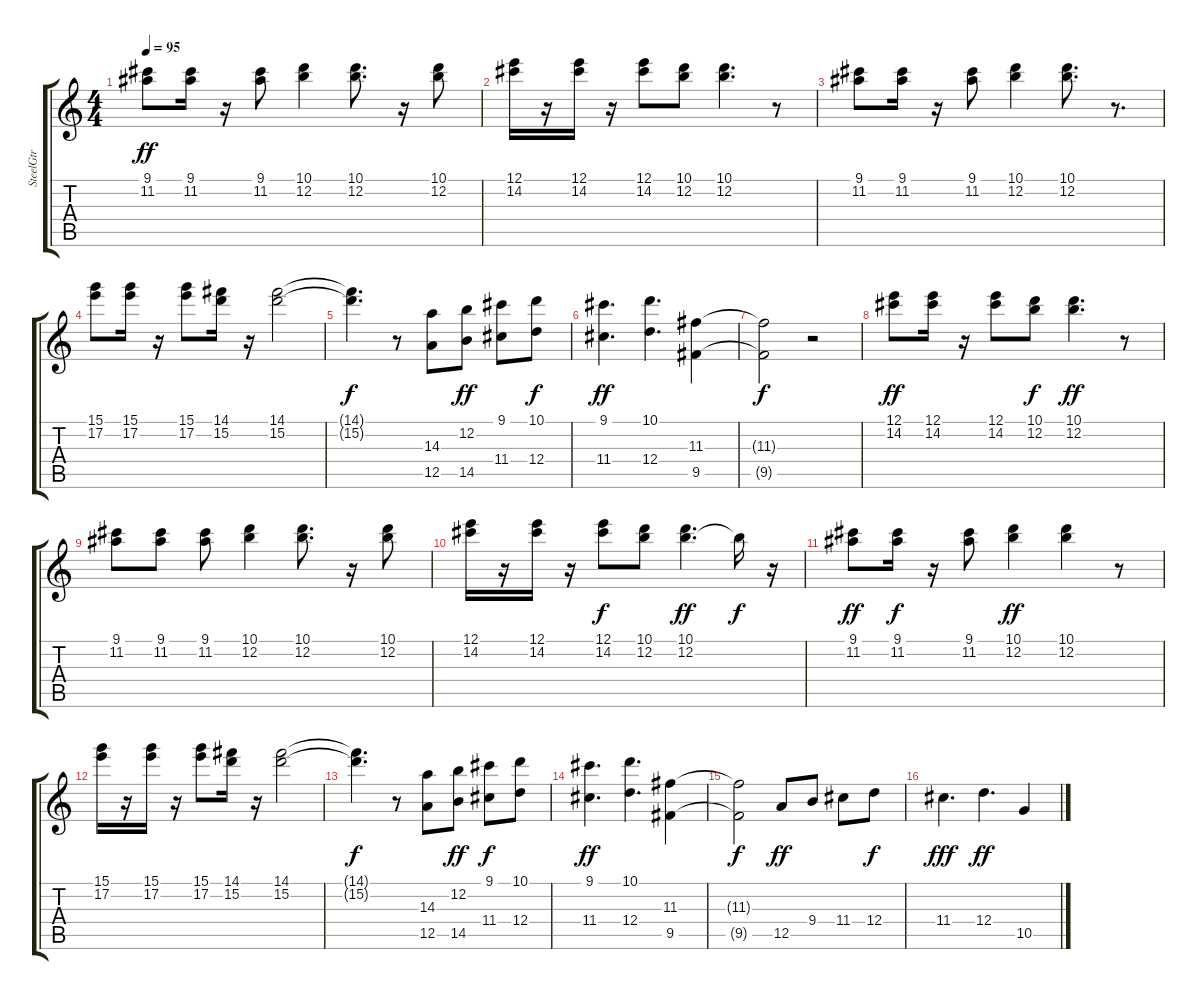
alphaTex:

\track ("SteelGtr" "SteelGtr") {instrument acousticguitarsteel}
\staff {score tabs}
\tuning (E4 B3 G3 D3 A2 E2) {hide}
\ts (4 4)
\tempo 95
\clef g2
\ks c
(9.1 11.2).8{dy ff} (9.1 11.2).16 r.16 (9.1 11.2).8 (10.1 12.2).4 (10.1 12.2).8{d} r.16 (10.1 12.2).8 |
(12.1 14.2).16 r.16 (12.1 14.2).16 r.16 (12.1 14.2).8 (10.1 12.2).8 (10.1 12.2).4{d} r.8 |
(9.1 11.2).8 (9.1 11.2).16 r.16 (9.1 11.2).8 (10.1 12.2).4 (10.1 12.2).8{d} r.8{d} |
(15.1 17.2).8 (15.1 17.2).16 r.16 (15.1 17.2).8 (14.1 15.2).16 r.16 (14.1 15.2).2 |
(14.1{t} 15.2{t}).4{d dy f} r.8 (14.3 12.5).8 (12.2 14.5).8{dy ff} (9.1 11.4).8 (10.1 12.4).8{dy f} |
(9.1 11.4).4{d dy ff} (10.1 12.4).4{d} (11.3 9.5).4 |
(11.3{t} 9.5{t}).2{dy f} r.2 |
(12.1 14.2).8{dy ff} (12.1 14.2).16 r.16 (12.1 14.2).8 (10.1 12.2).8{dy f} (10.1 12.2).4{d dy ff} r.8 |
(9.1 11.2).8 (9.1 11.2).8 (9.1 11.2).8 (10.1 12.2).4 (10.1 12.2).8{d} r.16 (10.1 12.2).8 |
(12.1 14.2).16 r.16 (12.1 14.2).16 r.16 (12.1 14.2).8{dy f} (10.1 12.2).8 (10.1 12.2).4{d dy ff} 12.2{t}.16{dy f} r.16 |
(9.1 11.2).8{dy ff} (9.1 11.2).16{dy f} r.16 (9.1 11.2).8 (10.1 12.2).4{dy ff} (10.1 12.2).4 r.8 |
(15.1 17.2).16 r.16 (15.1 17.2).16 r.16 (15.1 17.2).8 (14.1 15.2).16 r.16 (14.1 15.2).2 |
(14.1{t} 15.2{t}).4{d dy f} r.8 (14.3 12.5).8 (12.2 14.5).8{dy ff} (9.1 11.4).8{dy f} (10.1 12.4).8 |
(9.1 11.4).4{d dy ff} (10.1 12.4).4{d} (11.3 9.5).4 |
(11.3{t} 9.5{t}).2{dy f} 12.5.8{dy ff} 9.4.8 11.4.8 12.4.8{dy f} |
11.4.4{d dy fff} 12.4.4{d dy ff} 10.5.4
